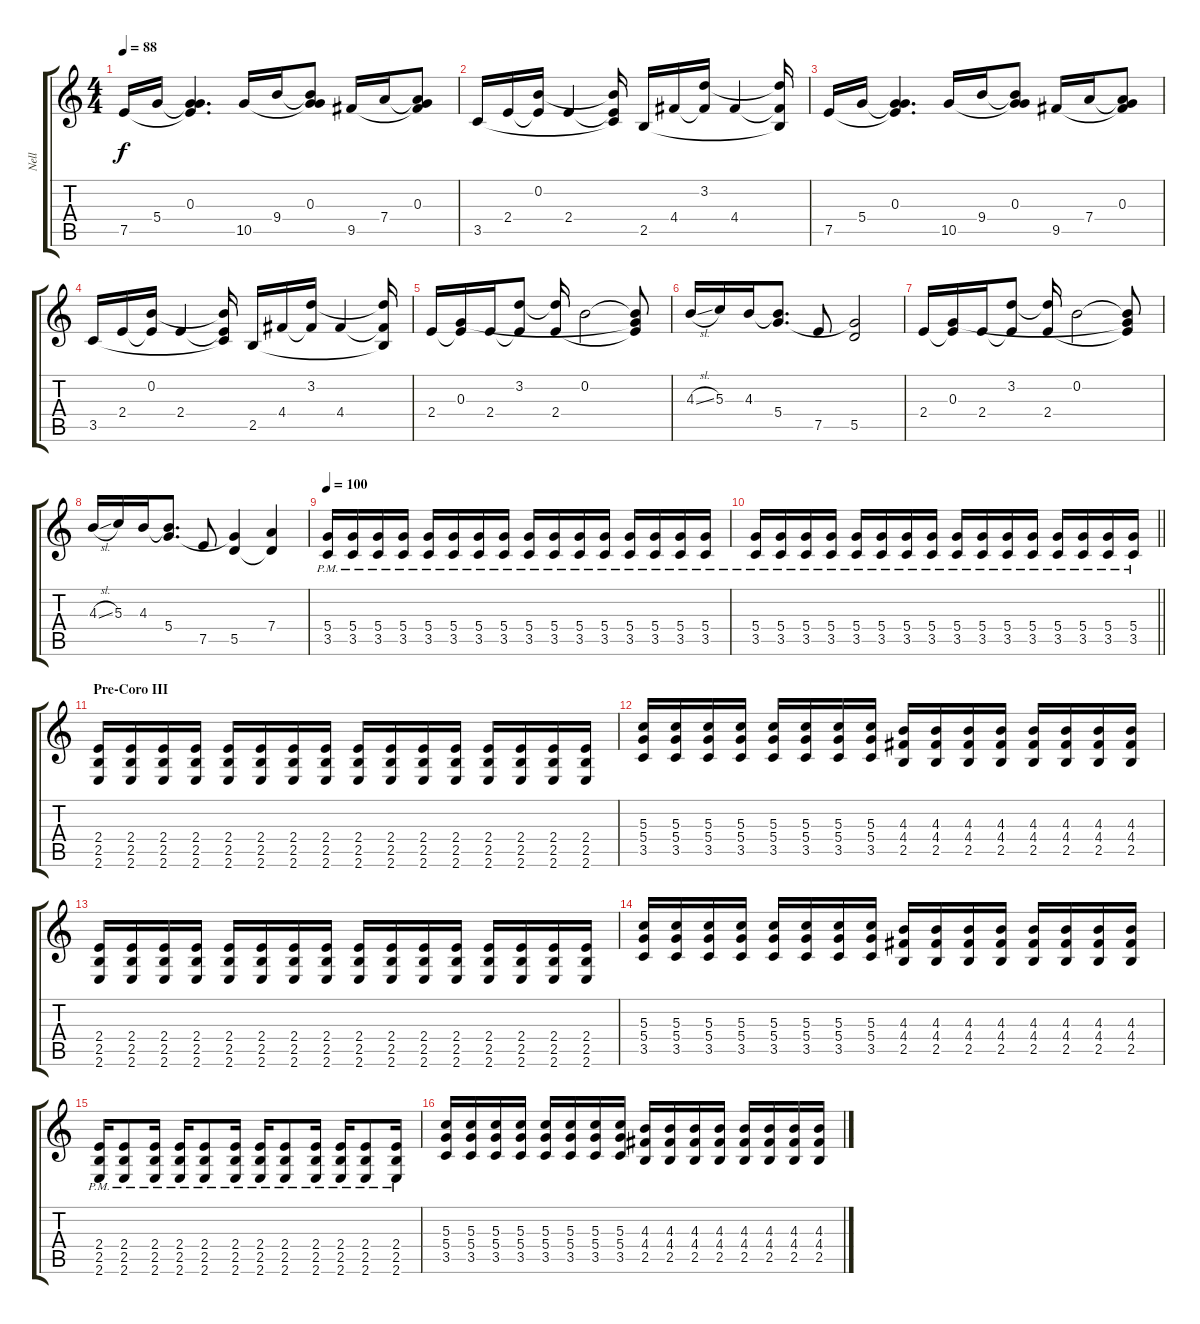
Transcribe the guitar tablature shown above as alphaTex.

\track ("Nell" "Nell") {instrument distortionguitar}
\staff {score tabs}
\tuning (E4 B3 G3 D3 A2 D2) {hide}
\ts (4 4)
\tempo 88
\clef g2
\ks c
7.5.16{dy f} 5.4.16 (0.3 5.4{t} 7.5{t}).4{d} 10.5.16 9.4.16 (0.3 9.4{t} 10.5{t}).8 9.5.16 7.4.16 (0.3 7.4{t} 9.5{t}).8 |
3.5.16 2.4.16 (0.2 2.4{t}).16 2.4.4 (0.2{t} 2.4{t} 3.5{t}).16 2.5.16 4.4.16 (3.2 4.4{t}).16 4.4.4 (3.2{t} 4.4{t} 2.5{t}).16 |
7.5.16 5.4.16 (0.3 5.4{t} 7.5{t}).4{d} 10.5.16 9.4.16 (0.3 9.4{t} 10.5{t}).8 9.5.16 7.4.16 (0.3 7.4{t} 9.5{t}).8 |
3.5.16 2.4.16 (0.2 2.4{t}).16 2.4.4 (0.2{t} 2.4{t} 3.5{t}).16 2.5.16 4.4.16 (3.2 4.4{t}).16 4.4.4 (3.2{t} 4.4{t} 2.5{t}).16 |
2.4.16 (0.3 2.4{t}).16 2.4.16 (3.2 2.4{t}).8 (3.2{t} 2.4).16 0.2.2 (0.2{t} 0.3{t} 2.4{t}).8 |
4.3{sl}.16 5.3.16 4.3.16 (4.3{t} 5.4).8{d} 7.5.8 (5.4{t} 5.5).2 |
2.4.16 (0.3 2.4{t}).16 2.4.16 (3.2 2.4{t}).8 (3.2{t} 2.4).16 0.2.2 (0.2{t} 0.3{t} 2.4{t}).8 |
4.3{sl}.16 5.3.16 4.3.16 (4.3{t} 5.4).8{d} 7.5.8 (5.4{t} 5.5).4 (7.4 5.5{t}).4 |
\tempo 100
(5.4{pm} 3.5{pm}).16{instrument distortionguitar} (5.4{pm} 3.5{pm}).16 (5.4{pm} 3.5{pm}).16 (5.4{pm} 3.5{pm}).16 (5.4{pm} 3.5{pm}).16 (5.4{pm} 3.5{pm}).16 (5.4{pm} 3.5{pm}).16 (5.4{pm} 3.5{pm}).16 (5.4{pm} 3.5{pm}).16 (5.4{pm} 3.5{pm}).16 (5.4{pm} 3.5{pm}).16 (5.4{pm} 3.5{pm}).16 (5.4{pm} 3.5{pm}).16 (5.4{pm} 3.5{pm}).16 (5.4{pm} 3.5{pm}).16 (5.4{pm} 3.5{pm}).16 |
\barLineRight lightlight
(5.4{pm} 3.5{pm}).16 (5.4{pm} 3.5{pm}).16 (5.4{pm} 3.5{pm}).16 (5.4{pm} 3.5{pm}).16 (5.4{pm} 3.5{pm}).16 (5.4{pm} 3.5{pm}).16 (5.4{pm} 3.5{pm}).16 (5.4{pm} 3.5{pm}).16 (5.4{pm} 3.5{pm}).16 (5.4{pm} 3.5{pm}).16 (5.4{pm} 3.5{pm}).16 (5.4{pm} 3.5{pm}).16 (5.4{pm} 3.5{pm}).16 (5.4{pm} 3.5{pm}).16 (5.4{pm} 3.5{pm}).16 (5.4{pm} 3.5{pm}).16 |
\section ("" "Pre-Coro III")
(2.4 2.5 2.6).16 (2.4 2.5 2.6).16 (2.4 2.5 2.6).16 (2.4 2.5 2.6).16 (2.4 2.5 2.6).16 (2.4 2.5 2.6).16 (2.4 2.5 2.6).16 (2.4 2.5 2.6).16 (2.4 2.5 2.6).16 (2.4 2.5 2.6).16 (2.4 2.5 2.6).16 (2.4 2.5 2.6).16 (2.4 2.5 2.6).16 (2.4 2.5 2.6).16 (2.4 2.5 2.6).16 (2.4 2.5 2.6).16 |
(5.3 5.4 3.5).16 (5.3 5.4 3.5).16 (5.3 5.4 3.5).16 (5.3 5.4 3.5).16 (5.3 5.4 3.5).16 (5.3 5.4 3.5).16 (5.3 5.4 3.5).16 (5.3 5.4 3.5).16 (4.3 4.4 2.5).16 (4.3 4.4 2.5).16 (4.3 4.4 2.5).16 (4.3 4.4 2.5).16 (4.3 4.4 2.5).16 (4.3 4.4 2.5).16 (4.3 4.4 2.5).16 (4.3 4.4 2.5).16 |
(2.4 2.5 2.6).16 (2.4 2.5 2.6).16 (2.4 2.5 2.6).16 (2.4 2.5 2.6).16 (2.4 2.5 2.6).16 (2.4 2.5 2.6).16 (2.4 2.5 2.6).16 (2.4 2.5 2.6).16 (2.4 2.5 2.6).16 (2.4 2.5 2.6).16 (2.4 2.5 2.6).16 (2.4 2.5 2.6).16 (2.4 2.5 2.6).16 (2.4 2.5 2.6).16 (2.4 2.5 2.6).16 (2.4 2.5 2.6).16 |
(5.3 5.4 3.5).16 (5.3 5.4 3.5).16 (5.3 5.4 3.5).16 (5.3 5.4 3.5).16 (5.3 5.4 3.5).16 (5.3 5.4 3.5).16 (5.3 5.4 3.5).16 (5.3 5.4 3.5).16 (4.3 4.4 2.5).16 (4.3 4.4 2.5).16 (4.3 4.4 2.5).16 (4.3 4.4 2.5).16 (4.3 4.4 2.5).16 (4.3 4.4 2.5).16 (4.3 4.4 2.5).16 (4.3 4.4 2.5).16 |
(2.4{pm} 2.5{pm} 2.6{pm}).16 (2.4{pm} 2.5{pm} 2.6{pm}).8 (2.4{pm} 2.5{pm} 2.6{pm}).16 (2.4{pm} 2.5{pm} 2.6{pm}).16 (2.4{pm} 2.5{pm} 2.6{pm}).8 (2.4{pm} 2.5{pm} 2.6{pm}).16 (2.4{pm} 2.5{pm} 2.6{pm}).16 (2.4{pm} 2.5{pm} 2.6{pm}).8 (2.4{pm} 2.5{pm} 2.6{pm}).16 (2.4{pm} 2.5{pm} 2.6{pm}).16 (2.4{pm} 2.5{pm} 2.6{pm}).8 (2.4{pm} 2.5{pm} 2.6{pm}).16 |
(5.3 5.4 3.5).16 (5.3 5.4 3.5).16 (5.3 5.4 3.5).16 (5.3 5.4 3.5).16 (5.3 5.4 3.5).16 (5.3 5.4 3.5).16 (5.3 5.4 3.5).16 (5.3 5.4 3.5).16 (4.3 4.4 2.5).16 (4.3 4.4 2.5).16 (4.3 4.4 2.5).16 (4.3 4.4 2.5).16 (4.3 4.4 2.5).16 (4.3 4.4 2.5).16 (4.3 4.4 2.5).16 (4.3 4.4 2.5).16
